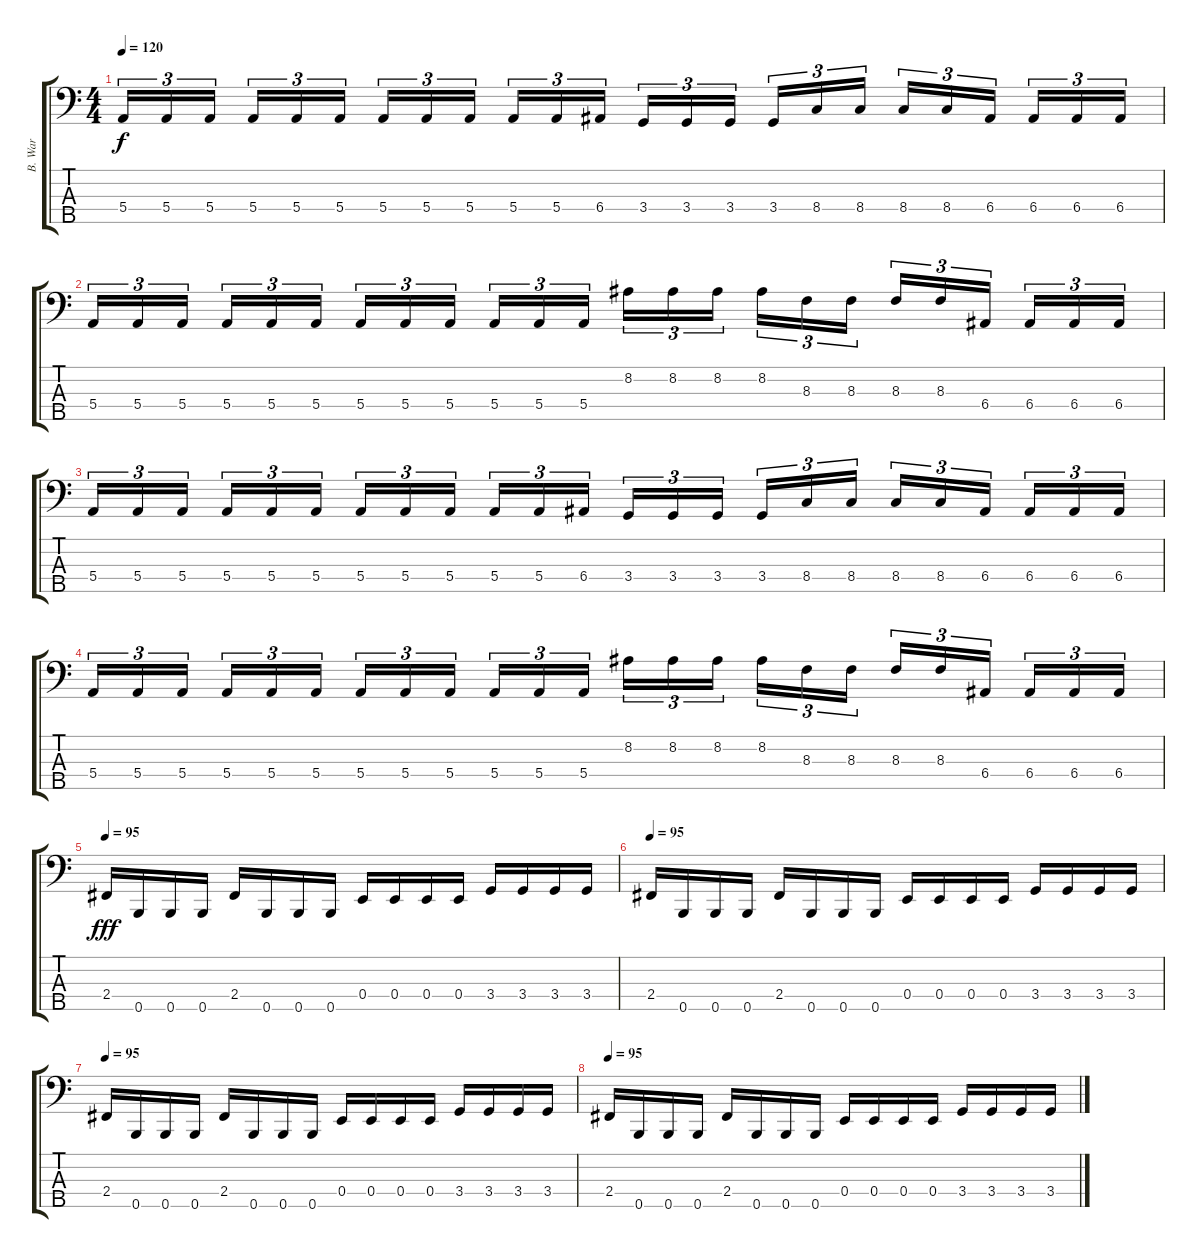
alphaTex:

\track ("B. War " "B. War ") {instrument electricbassfinger}
\staff {score tabs}
\tuning (G2 D2 A1 E1 B0) {hide}
\ts (4 4)
\tempo 120
\clef f4
\ks c
5.4.16{tu (3 2) dy f} 5.4.16{tu (3 2)} 5.4.16{tu (3 2) beam splitsecondary} 5.4.16{tu (3 2)} 5.4.16{tu (3 2)} 5.4.16{tu (3 2)} 5.4.16{tu (3 2)} 5.4.16{tu (3 2)} 5.4.16{tu (3 2) beam splitsecondary} 5.4.16{tu (3 2)} 5.4.16{tu (3 2)} 6.4.16{tu (3 2)} 3.4.16{tu (3 2)} 3.4.16{tu (3 2)} 3.4.16{tu (3 2) beam splitsecondary} 3.4.16{tu (3 2)} 8.4.16{tu (3 2)} 8.4.16{tu (3 2)} 8.4.16{tu (3 2)} 8.4.16{tu (3 2)} 6.4.16{tu (3 2) beam splitsecondary} 6.4.16{tu (3 2)} 6.4.16{tu (3 2)} 6.4.16{tu (3 2)} |
5.4.16{tu (3 2)} 5.4.16{tu (3 2)} 5.4.16{tu (3 2) beam splitsecondary} 5.4.16{tu (3 2)} 5.4.16{tu (3 2)} 5.4.16{tu (3 2)} 5.4.16{tu (3 2)} 5.4.16{tu (3 2)} 5.4.16{tu (3 2) beam splitsecondary} 5.4.16{tu (3 2)} 5.4.16{tu (3 2)} 5.4.16{tu (3 2)} 8.2.16{tu (3 2)} 8.2.16{tu (3 2)} 8.2.16{tu (3 2) beam splitsecondary} 8.2.16{tu (3 2)} 8.3.16{tu (3 2)} 8.3.16{tu (3 2)} 8.3.16{tu (3 2)} 8.3.16{tu (3 2)} 6.4.16{tu (3 2) beam splitsecondary} 6.4.16{tu (3 2)} 6.4.16{tu (3 2)} 6.4.16{tu (3 2)} |
5.4.16{tu (3 2)} 5.4.16{tu (3 2)} 5.4.16{tu (3 2) beam splitsecondary} 5.4.16{tu (3 2)} 5.4.16{tu (3 2)} 5.4.16{tu (3 2)} 5.4.16{tu (3 2)} 5.4.16{tu (3 2)} 5.4.16{tu (3 2) beam splitsecondary} 5.4.16{tu (3 2)} 5.4.16{tu (3 2)} 6.4.16{tu (3 2)} 3.4.16{tu (3 2)} 3.4.16{tu (3 2)} 3.4.16{tu (3 2) beam splitsecondary} 3.4.16{tu (3 2)} 8.4.16{tu (3 2)} 8.4.16{tu (3 2)} 8.4.16{tu (3 2)} 8.4.16{tu (3 2)} 6.4.16{tu (3 2) beam splitsecondary} 6.4.16{tu (3 2)} 6.4.16{tu (3 2)} 6.4.16{tu (3 2)} |
5.4.16{tu (3 2)} 5.4.16{tu (3 2)} 5.4.16{tu (3 2) beam splitsecondary} 5.4.16{tu (3 2)} 5.4.16{tu (3 2)} 5.4.16{tu (3 2)} 5.4.16{tu (3 2)} 5.4.16{tu (3 2)} 5.4.16{tu (3 2) beam splitsecondary} 5.4.16{tu (3 2)} 5.4.16{tu (3 2)} 5.4.16{tu (3 2)} 8.2.16{tu (3 2)} 8.2.16{tu (3 2)} 8.2.16{tu (3 2) beam splitsecondary} 8.2.16{tu (3 2)} 8.3.16{tu (3 2)} 8.3.16{tu (3 2)} 8.3.16{tu (3 2)} 8.3.16{tu (3 2)} 6.4.16{tu (3 2) beam splitsecondary} 6.4.16{tu (3 2)} 6.4.16{tu (3 2)} 6.4.16{tu (3 2)} |
\tempo 95
2.4.16{dy fff} 0.5.16 0.5.16 0.5.16 2.4.16 0.5.16 0.5.16 0.5.16 0.4.16 0.4.16 0.4.16 0.4.16 3.4.16 3.4.16 3.4.16 3.4.16 |
\tempo 95
2.4.16 0.5.16 0.5.16 0.5.16 2.4.16 0.5.16 0.5.16 0.5.16 0.4.16 0.4.16 0.4.16 0.4.16 3.4.16 3.4.16 3.4.16 3.4.16 |
\tempo 95
2.4.16 0.5.16 0.5.16 0.5.16 2.4.16 0.5.16 0.5.16 0.5.16 0.4.16 0.4.16 0.4.16 0.4.16 3.4.16 3.4.16 3.4.16 3.4.16 |
\tempo 95
2.4.16 0.5.16 0.5.16 0.5.16 2.4.16 0.5.16 0.5.16 0.5.16 0.4.16 0.4.16 0.4.16 0.4.16 3.4.16 3.4.16 3.4.16 3.4.16
